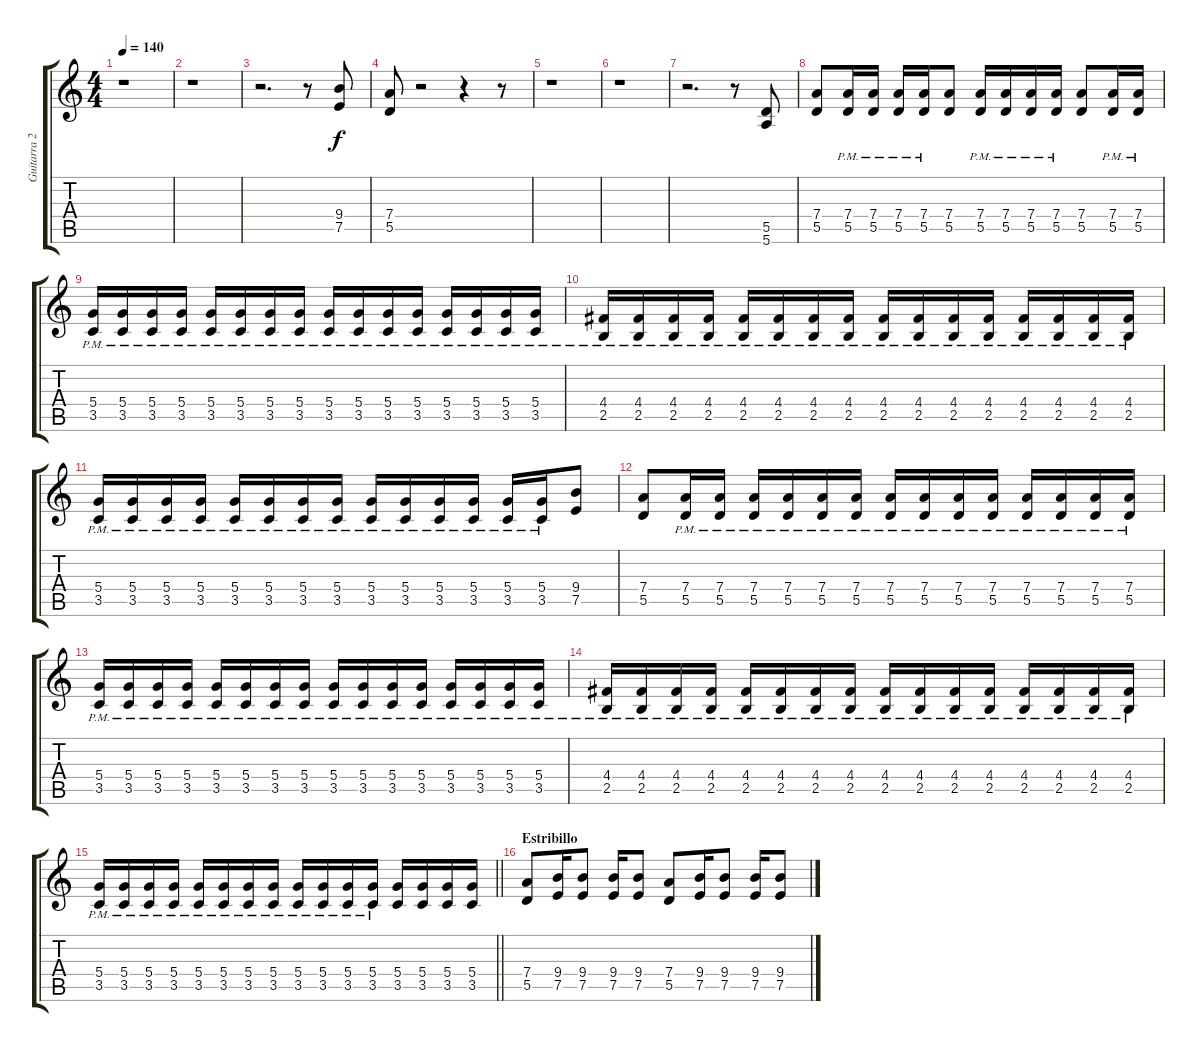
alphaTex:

\track ("Guitarra 2" "Guitarra 2") {instrument distortionguitar}
\staff {score tabs}
\tuning (E4 B3 G3 D3 A2 E2) {hide}
\ts (4 4)
\tempo 140
\clef g2
\ks c
r.1{dy f} |
r.1 |
r.2{d} r.8 (9.4 7.5).8 |
(7.4 5.5).8 r.2 r.4 r.8 |
r.1 |
r.1 |
r.2{d} r.8 (5.5 5.6).8 |
(7.4 5.5).8 (7.4{pm} 5.5{pm}).16 (7.4{pm} 5.5{pm}).16 (7.4{pm} 5.5{pm}).16 (7.4{pm} 5.5{pm}).16 (7.4 5.5).8 (7.4{pm} 5.5{pm}).16 (7.4{pm} 5.5{pm}).16 (7.4{pm} 5.5{pm}).16 (7.4{pm} 5.5{pm}).16 (7.4 5.5).8 (7.4{pm} 5.5{pm}).16 (7.4{pm} 5.5{pm}).16 |
(5.4{pm} 3.5{pm}).16 (5.4{pm} 3.5{pm}).16 (5.4{pm} 3.5{pm}).16 (5.4{pm} 3.5{pm}).16 (5.4{pm} 3.5{pm}).16 (5.4{pm} 3.5{pm}).16 (5.4{pm} 3.5{pm}).16 (5.4{pm} 3.5{pm}).16 (5.4{pm} 3.5{pm}).16 (5.4{pm} 3.5{pm}).16 (5.4{pm} 3.5{pm}).16 (5.4{pm} 3.5{pm}).16 (5.4{pm} 3.5{pm}).16 (5.4{pm} 3.5{pm}).16 (5.4{pm} 3.5{pm}).16 (5.4{pm} 3.5{pm}).16 |
(4.4{pm} 2.5{pm}).16 (4.4{pm} 2.5{pm}).16 (4.4{pm} 2.5{pm}).16 (4.4{pm} 2.5{pm}).16 (4.4{pm} 2.5{pm}).16 (4.4{pm} 2.5{pm}).16 (4.4{pm} 2.5{pm}).16 (4.4{pm} 2.5{pm}).16 (4.4{pm} 2.5{pm}).16 (4.4{pm} 2.5{pm}).16 (4.4{pm} 2.5{pm}).16 (4.4{pm} 2.5{pm}).16 (4.4{pm} 2.5{pm}).16 (4.4{pm} 2.5{pm}).16 (4.4{pm} 2.5{pm}).16 (4.4{pm} 2.5{pm}).16 |
(5.4{pm} 3.5{pm}).16 (5.4{pm} 3.5{pm}).16 (5.4{pm} 3.5{pm}).16 (5.4{pm} 3.5{pm}).16 (5.4{pm} 3.5{pm}).16 (5.4{pm} 3.5{pm}).16 (5.4{pm} 3.5{pm}).16 (5.4{pm} 3.5{pm}).16 (5.4{pm} 3.5{pm}).16 (5.4{pm} 3.5{pm}).16 (5.4{pm} 3.5{pm}).16 (5.4{pm} 3.5{pm}).16 (5.4{pm} 3.5{pm}).16 (5.4{pm} 3.5{pm}).16 (9.4 7.5).8 |
(7.4 5.5).8 (7.4{pm} 5.5{pm}).16 (7.4{pm} 5.5{pm}).16 (7.4{pm} 5.5{pm}).16 (7.4{pm} 5.5{pm}).16 (7.4{pm} 5.5{pm}).16 (7.4{pm} 5.5{pm}).16 (7.4{pm} 5.5{pm}).16 (7.4{pm} 5.5{pm}).16 (7.4{pm} 5.5{pm}).16 (7.4{pm} 5.5{pm}).16 (7.4{pm} 5.5{pm}).16 (7.4{pm} 5.5{pm}).16 (7.4{pm} 5.5{pm}).16 (7.4{pm} 5.5{pm}).16 |
(5.4{pm} 3.5{pm}).16 (5.4{pm} 3.5{pm}).16 (5.4{pm} 3.5{pm}).16 (5.4{pm} 3.5{pm}).16 (5.4{pm} 3.5{pm}).16 (5.4{pm} 3.5{pm}).16 (5.4{pm} 3.5{pm}).16 (5.4{pm} 3.5{pm}).16 (5.4{pm} 3.5{pm}).16 (5.4{pm} 3.5{pm}).16 (5.4{pm} 3.5{pm}).16 (5.4{pm} 3.5{pm}).16 (5.4{pm} 3.5{pm}).16 (5.4{pm} 3.5{pm}).16 (5.4{pm} 3.5{pm}).16 (5.4{pm} 3.5{pm}).16 |
(4.4{pm} 2.5{pm}).16 (4.4{pm} 2.5{pm}).16 (4.4{pm} 2.5{pm}).16 (4.4{pm} 2.5{pm}).16 (4.4{pm} 2.5{pm}).16 (4.4{pm} 2.5{pm}).16 (4.4{pm} 2.5{pm}).16 (4.4{pm} 2.5{pm}).16 (4.4{pm} 2.5{pm}).16 (4.4{pm} 2.5{pm}).16 (4.4{pm} 2.5{pm}).16 (4.4{pm} 2.5{pm}).16 (4.4{pm} 2.5{pm}).16 (4.4{pm} 2.5{pm}).16 (4.4{pm} 2.5{pm}).16 (4.4{pm} 2.5{pm}).16 |
\barLineRight lightlight
(5.4{pm} 3.5{pm}).16 (5.4{pm} 3.5{pm}).16 (5.4{pm} 3.5{pm}).16 (5.4{pm} 3.5{pm}).16 (5.4{pm} 3.5{pm}).16 (5.4{pm} 3.5{pm}).16 (5.4{pm} 3.5{pm}).16 (5.4{pm} 3.5{pm}).16 (5.4 3.5{pm}).16 (5.4 3.5{pm}).16 (5.4 3.5{pm}).16 (5.4 3.5{pm}).16 (5.4 3.5).16 (5.4 3.5).16 (5.4 3.5).16 (5.4 3.5).16 |
\section ("" "Estribillo")
(7.4 5.5).8 (9.4 7.5).16 (9.4 7.5).8 (9.4 7.5).16 (9.4 7.5).8 (7.4 5.5).8 (9.4 7.5).16 (9.4 7.5).8 (9.4 7.5).16 (9.4 7.5).8
